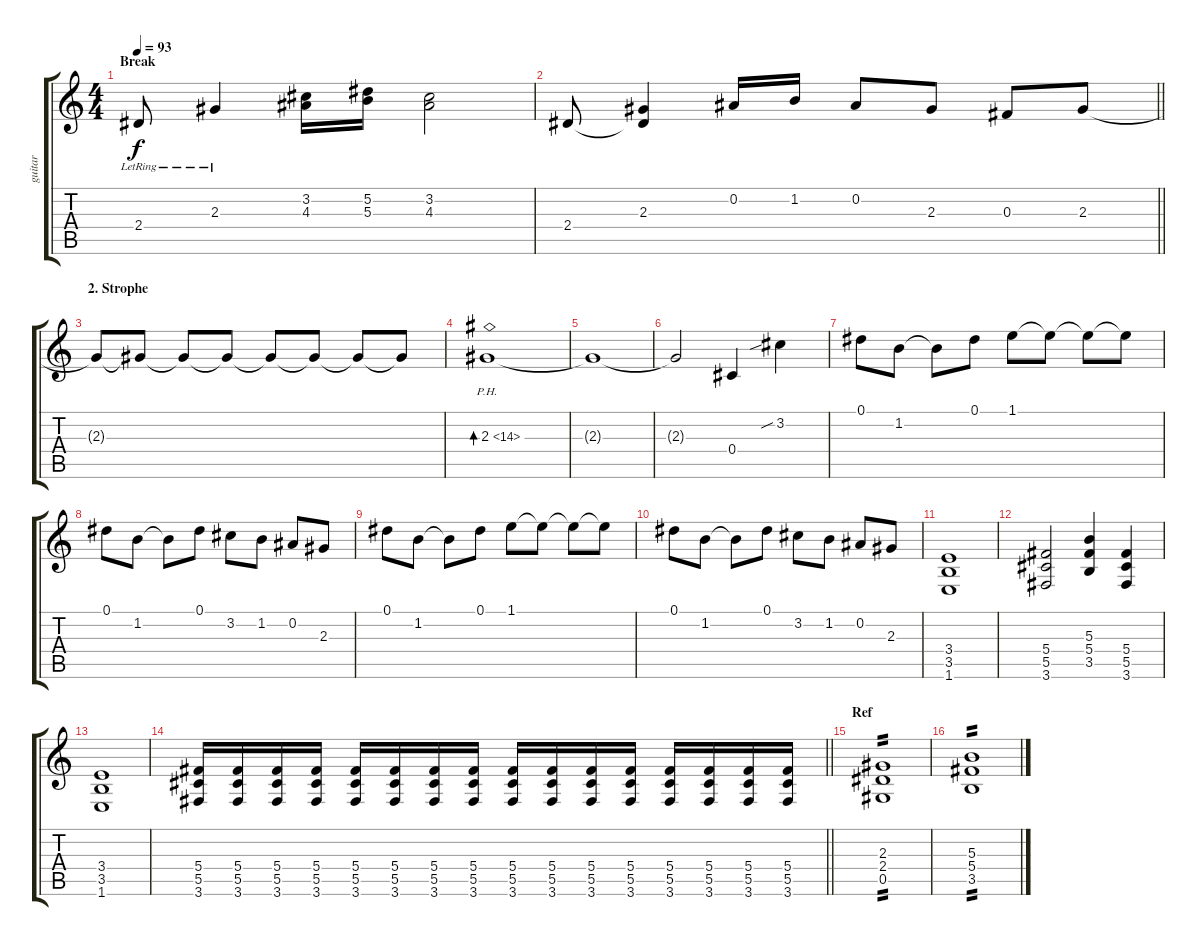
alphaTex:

\track ("guitar" "guitar") {instrument electricguitarjazz}
\staff {score tabs}
\tuning (Eb4 Bb3 Gb3 Db3 Ab2 Eb2) {hide}
\ts (4 4)
\section ("" "Break")
\tempo 93
\clef g2
\ks c
2.4{lr}.8{dy f} 2.3{lr}.4 (3.2 4.3).16 (5.2 5.3).16 (3.2 4.3).2 |
\barLineRight lightlight
2.4.8 (2.3 2.4{t}).4 0.2.16 1.2.16 0.2.8 2.3.8 0.3.8 2.3.8 |
\section ("" "2. Strophe")
2.3{t}.8 2.3{t}.8 2.3{t}.8 2.3{t}.8 2.3{t}.8 2.3{t}.8 2.3{t}.8 2.3{t}.8 |
2.3{ph 12}.1{bd 120 volume 3} |
2.3{t}.1 |
2.3{t}.2 0.4.4 3.2{sib}.4{volume 13} |
0.1.8{volume 13 instrument distortionguitar} 1.2.8 1.2{t}.8 0.1.8 1.1.8 1.1{t}.8 1.1{t}.8 1.1{t}.8 |
0.1.8 1.2.8 1.2{t}.8 0.1.8 3.2.8 1.2.8 0.2.8 2.3.8 |
0.1.8{volume 13 instrument distortionguitar} 1.2.8 1.2{t}.8 0.1.8 1.1.8 1.1{t}.8 1.1{t}.8 1.1{t}.8 |
0.1.8 1.2.8 1.2{t}.8 0.1.8 3.2.8 1.2.8 0.2.8 2.3.8 |
(3.4 3.5 1.6).1 |
(5.4 5.5 3.6).2 (5.3 5.4 3.5).4 (5.4 5.5 3.6).4 |
(3.4 3.5 1.6).1 |
\barLineRight lightlight
(5.4 5.5 3.6).16 (5.4 5.5 3.6).16 (5.4 5.5 3.6).16 (5.4 5.5 3.6).16 (5.4 5.5 3.6).16 (5.4 5.5 3.6).16 (5.4 5.5 3.6).16 (5.4 5.5 3.6).16 (5.4 5.5 3.6).16 (5.4 5.5 3.6).16 (5.4 5.5 3.6).16 (5.4 5.5 3.6).16 (5.4 5.5 3.6).16 (5.4 5.5 3.6).16 (5.4 5.5 3.6).16 (5.4 5.5 3.6).16 |
\section ("" "Ref")
(2.3 2.4 0.5).1{tp 2 volume 14} |
(5.3 5.4 3.5).1{tp 2}
